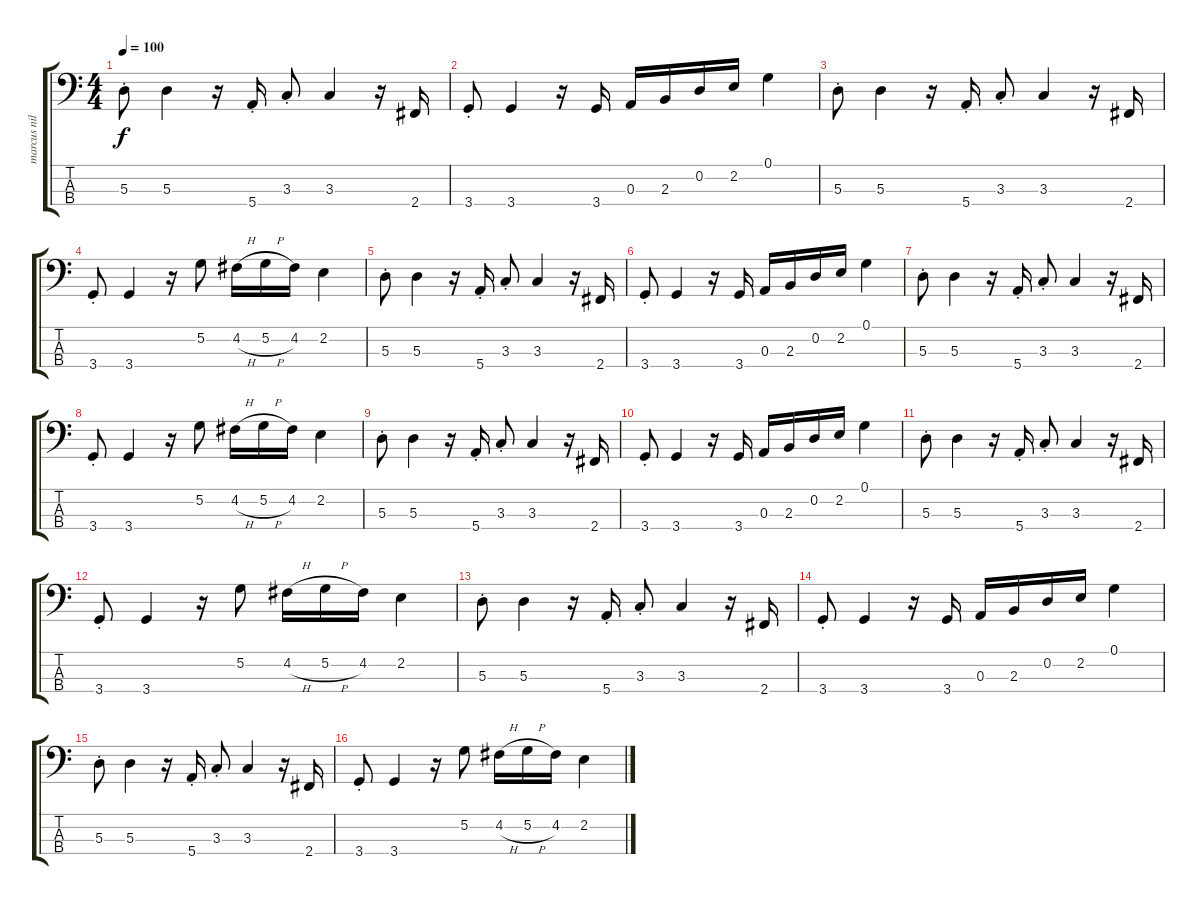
\track ("marcus nilsson" "marcus nil") {instrument electricbassfinger}
\staff {score tabs}
\tuning (G2 D2 A1 E1) {hide}
\ts (4 4)
\tempo 100
\clef f4
\ks c
5.3{st}.8{dy f instrument electricbassfinger} 5.3.4 r.16 5.4{st}.16 3.3{st}.8 3.3.4 r.16 2.4.16 |
3.4{st}.8 3.4.4 r.16 3.4.16 0.3.16 2.3.16 0.2.16 2.2.16 0.1.4 |
5.3{st}.8 5.3.4 r.16 5.4{st}.16 3.3{st}.8 3.3.4 r.16 2.4.16 |
3.4{st}.8 3.4.4 r.16 5.2.8 4.2{h}.16 5.2{h}.16 4.2.16 2.2.4 |
5.3{st}.8 5.3.4 r.16 5.4{st}.16 3.3{st}.8 3.3.4 r.16 2.4.16 |
3.4{st}.8 3.4.4 r.16 3.4.16 0.3.16 2.3.16 0.2.16 2.2.16 0.1.4 |
5.3{st}.8 5.3.4 r.16 5.4{st}.16 3.3{st}.8 3.3.4 r.16 2.4.16 |
3.4{st}.8 3.4.4 r.16 5.2.8 4.2{h}.16 5.2{h}.16 4.2.16 2.2.4 |
5.3{st}.8 5.3.4 r.16 5.4{st}.16 3.3{st}.8 3.3.4 r.16 2.4.16 |
3.4{st}.8 3.4.4 r.16 3.4.16 0.3.16 2.3.16 0.2.16 2.2.16 0.1.4 |
5.3{st}.8 5.3.4 r.16 5.4{st}.16 3.3{st}.8 3.3.4 r.16 2.4.16 |
3.4{st}.8 3.4.4 r.16 5.2.8 4.2{h}.16 5.2{h}.16 4.2.16 2.2.4 |
5.3{st}.8 5.3.4 r.16 5.4{st}.16 3.3{st}.8 3.3.4 r.16 2.4.16 |
3.4{st}.8 3.4.4 r.16 3.4.16 0.3.16 2.3.16 0.2.16 2.2.16 0.1.4 |
5.3{st}.8 5.3.4 r.16 5.4{st}.16 3.3{st}.8 3.3.4 r.16 2.4.16 |
3.4{st}.8 3.4.4 r.16 5.2.8 4.2{h}.16 5.2{h}.16 4.2.16 2.2.4
